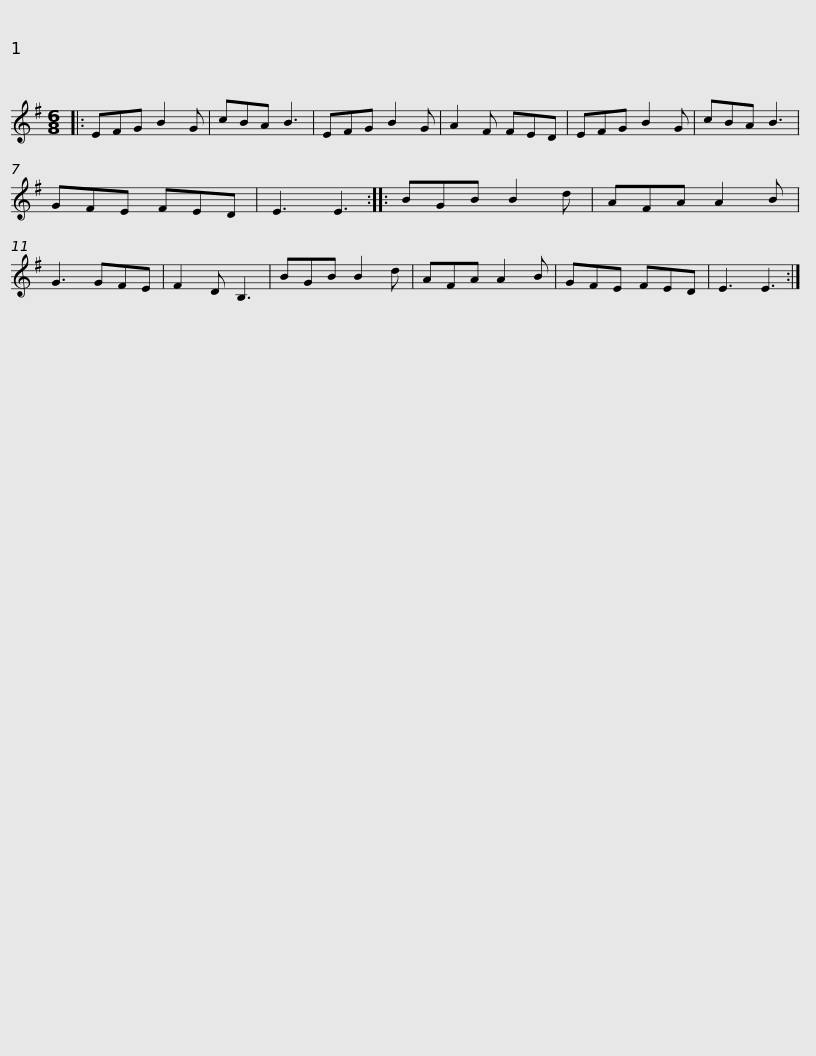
X:1
L:1/8
M:6/8
I:linebreak $
K:Emin
V:1 treble
V:1
|: EFG B2 G | cBA B3 | EFG B2 G | A2 F FED | EFG B2 G | %5
 cBA B3 | GFE FED | E3 E3 ::$ BGB B2 d | AFA A2 B | %10
 G3 GFE | F2 D B,3 | BGB B2 d | AFA A2 B | GFE FED | %15
 E3 E3 :| %16
